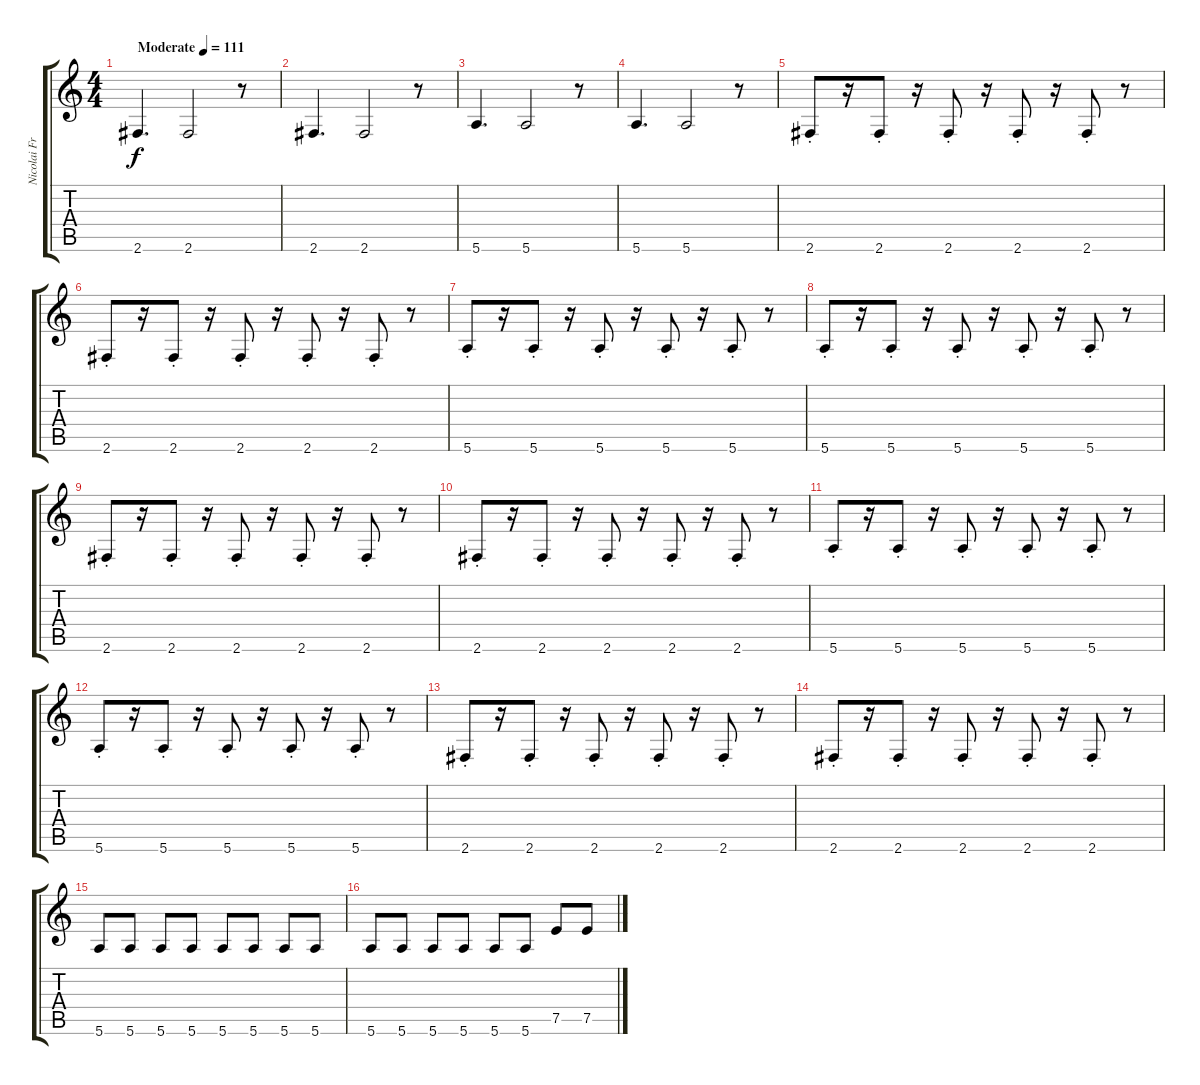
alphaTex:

\track ("Nicolai Fraiture" "Nicolai Fr") {instrument electricbasspick}
\staff {score tabs}
\tuning (E4 B3 G3 D3 A2 E2) {hide}
\ts (4 4)
\tempo (111 "Moderate")
\clef g2
\ks c
2.6.4{d dy f instrument electricbasspick} 2.6.2 r.8 |
2.6.4{d} 2.6.2 r.8 |
5.6.4{d} 5.6.2 r.8 |
5.6.4{d} 5.6.2 r.8 |
2.6{st}.8 r.16 2.6{st}.8 r.16 2.6{st}.8 r.16 2.6{st}.8 r.16 2.6{st}.8 r.8 |
2.6{st}.8 r.16 2.6{st}.8 r.16 2.6{st}.8 r.16 2.6{st}.8 r.16 2.6{st}.8 r.8 |
5.6{st}.8 r.16 5.6{st}.8 r.16 5.6{st}.8 r.16 5.6{st}.8 r.16 5.6{st}.8 r.8 |
5.6{st}.8 r.16 5.6{st}.8 r.16 5.6{st}.8 r.16 5.6{st}.8 r.16 5.6{st}.8 r.8 |
2.6{st}.8 r.16 2.6{st}.8 r.16 2.6{st}.8 r.16 2.6{st}.8 r.16 2.6{st}.8 r.8 |
2.6{st}.8 r.16 2.6{st}.8 r.16 2.6{st}.8 r.16 2.6{st}.8 r.16 2.6{st}.8 r.8 |
5.6{st}.8 r.16 5.6{st}.8 r.16 5.6{st}.8 r.16 5.6{st}.8 r.16 5.6{st}.8 r.8 |
5.6{st}.8 r.16 5.6{st}.8 r.16 5.6{st}.8 r.16 5.6{st}.8 r.16 5.6{st}.8 r.8 |
2.6{st}.8 r.16 2.6{st}.8 r.16 2.6{st}.8 r.16 2.6{st}.8 r.16 2.6{st}.8 r.8 |
2.6{st}.8 r.16 2.6{st}.8 r.16 2.6{st}.8 r.16 2.6{st}.8 r.16 2.6{st}.8 r.8 |
5.6.8 5.6.8 5.6.8 5.6.8 5.6.8 5.6.8 5.6.8 5.6.8 |
5.6.8 5.6.8 5.6.8 5.6.8 5.6.8 5.6.8 7.5.8 7.5.8
